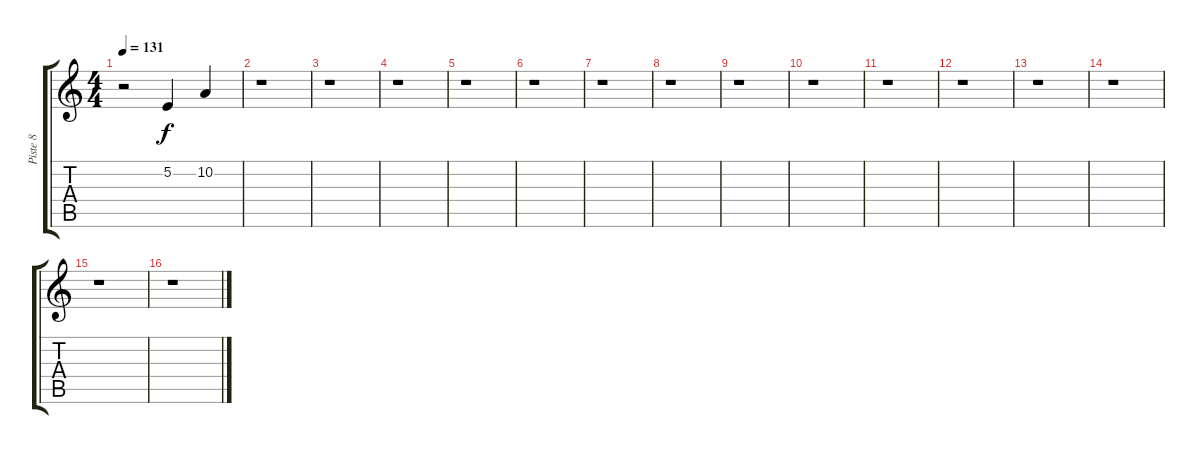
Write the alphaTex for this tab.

\track ("Piste 8" "Piste 8") {instrument acousticgrandpiano}
\staff {score tabs}
\tuning (E4 B3 G3 D3 A2 E2) {hide}
\ts (4 4)
\tempo 131
\clef g2
\ks c
r.2{dy f} 5.2.4 10.2.4 |
r.1 |
r.1 |
r.1 |
r.1 |
r.1 |
r.1 |
r.1 |
r.1 |
r.1 |
r.1 |
r.1 |
r.1 |
r.1 |
r.1 |
r.1
